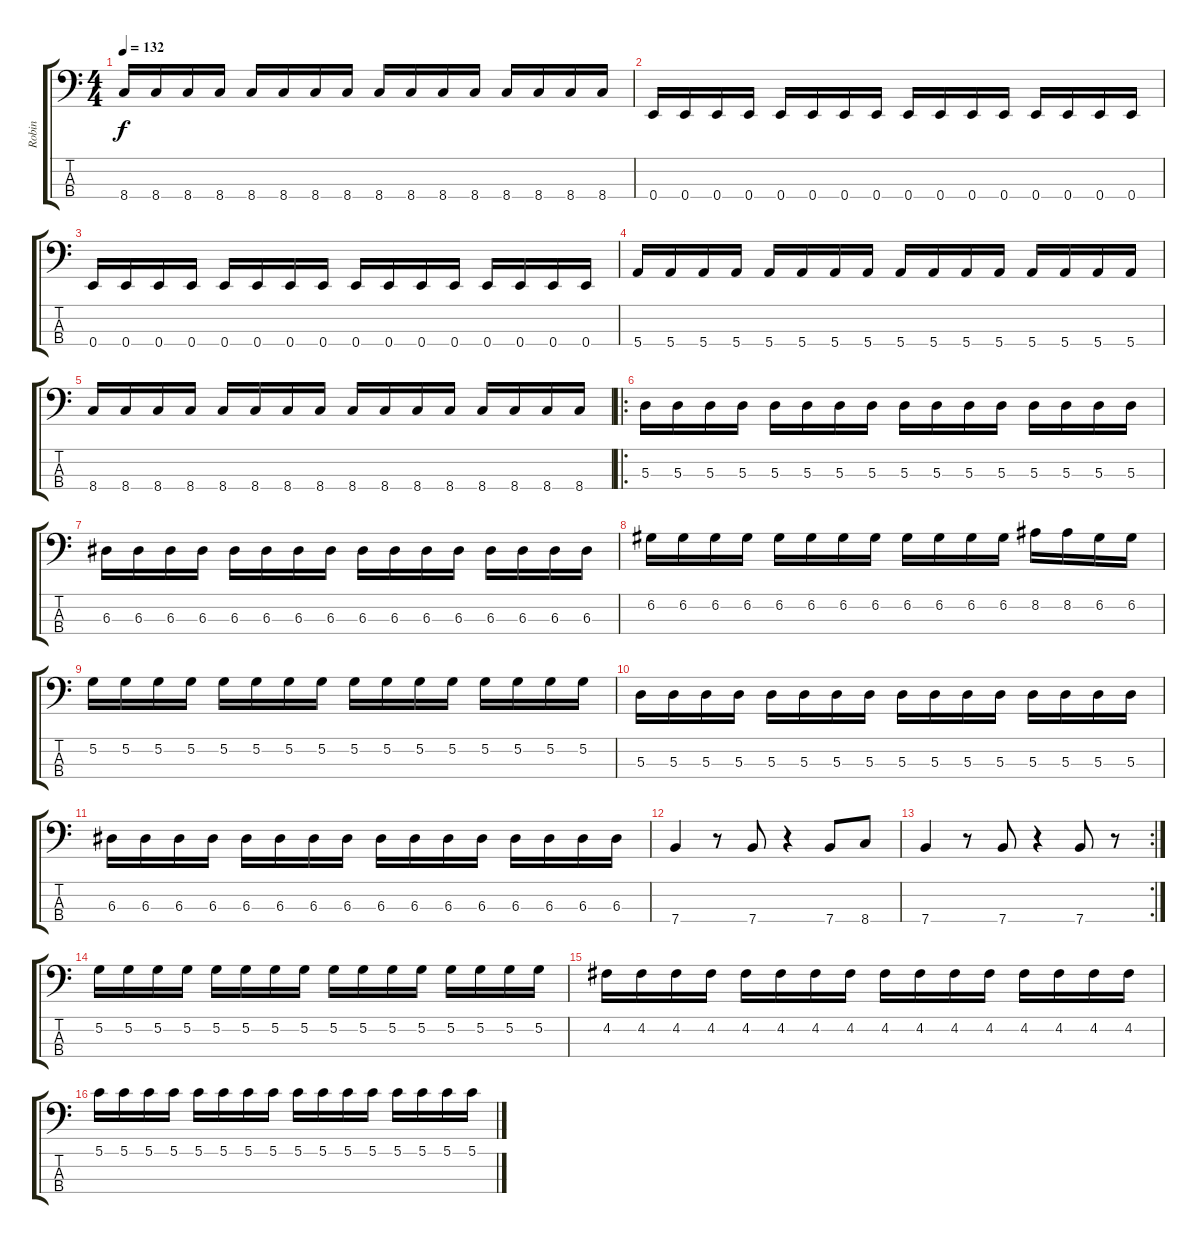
\track ("Robin" "Robin") {instrument electricbasspick}
\staff {score tabs}
\tuning (G2 D2 A1 E1) {hide}
\ts (4 4)
\tempo 132
\clef f4
\ks c
8.4.16{dy f} 8.4.16 8.4.16 8.4.16 8.4.16 8.4.16 8.4.16 8.4.16 8.4.16 8.4.16 8.4.16 8.4.16 8.4.16 8.4.16 8.4.16 8.4.16 |
0.4.16 0.4.16 0.4.16 0.4.16 0.4.16 0.4.16 0.4.16 0.4.16 0.4.16 0.4.16 0.4.16 0.4.16 0.4.16 0.4.16 0.4.16 0.4.16 |
0.4.16 0.4.16 0.4.16 0.4.16 0.4.16 0.4.16 0.4.16 0.4.16 0.4.16 0.4.16 0.4.16 0.4.16 0.4.16 0.4.16 0.4.16 0.4.16 |
5.4.16 5.4.16 5.4.16 5.4.16 5.4.16 5.4.16 5.4.16 5.4.16 5.4.16 5.4.16 5.4.16 5.4.16 5.4.16 5.4.16 5.4.16 5.4.16 |
8.4.16 8.4.16 8.4.16 8.4.16 8.4.16 8.4.16 8.4.16 8.4.16 8.4.16 8.4.16 8.4.16 8.4.16 8.4.16 8.4.16 8.4.16 8.4.16 |
\ro
5.3.16 5.3.16 5.3.16 5.3.16 5.3.16 5.3.16 5.3.16 5.3.16 5.3.16 5.3.16 5.3.16 5.3.16 5.3.16 5.3.16 5.3.16 5.3.16 |
6.3.16 6.3.16 6.3.16 6.3.16 6.3.16 6.3.16 6.3.16 6.3.16 6.3.16 6.3.16 6.3.16 6.3.16 6.3.16 6.3.16 6.3.16 6.3.16 |
6.2.16 6.2.16 6.2.16 6.2.16 6.2.16 6.2.16 6.2.16 6.2.16 6.2.16 6.2.16 6.2.16 6.2.16 8.2.16 8.2.16 6.2.16 6.2.16 |
5.2.16 5.2.16 5.2.16 5.2.16 5.2.16 5.2.16 5.2.16 5.2.16 5.2.16 5.2.16 5.2.16 5.2.16 5.2.16 5.2.16 5.2.16 5.2.16 |
5.3.16 5.3.16 5.3.16 5.3.16 5.3.16 5.3.16 5.3.16 5.3.16 5.3.16 5.3.16 5.3.16 5.3.16 5.3.16 5.3.16 5.3.16 5.3.16 |
6.3.16 6.3.16 6.3.16 6.3.16 6.3.16 6.3.16 6.3.16 6.3.16 6.3.16 6.3.16 6.3.16 6.3.16 6.3.16 6.3.16 6.3.16 6.3.16 |
7.4.4 r.8 7.4.8 r.4 7.4.8 8.4.8 |
\rc 2
7.4.4 r.8 7.4.8 r.4 7.4.8 r.8 |
5.2.16 5.2.16 5.2.16 5.2.16 5.2.16 5.2.16 5.2.16 5.2.16 5.2.16 5.2.16 5.2.16 5.2.16 5.2.16 5.2.16 5.2.16 5.2.16 |
4.2.16 4.2.16 4.2.16 4.2.16 4.2.16 4.2.16 4.2.16 4.2.16 4.2.16 4.2.16 4.2.16 4.2.16 4.2.16 4.2.16 4.2.16 4.2.16 |
5.1.16 5.1.16 5.1.16 5.1.16 5.1.16 5.1.16 5.1.16 5.1.16 5.1.16 5.1.16 5.1.16 5.1.16 5.1.16 5.1.16 5.1.16 5.1.16
